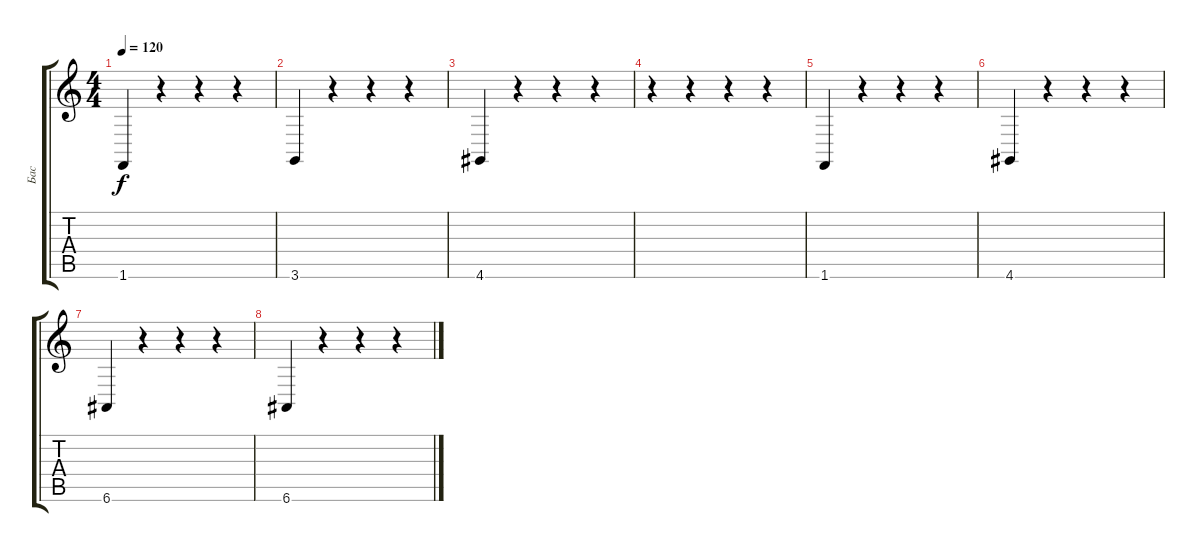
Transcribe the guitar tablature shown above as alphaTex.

\track ("Бас" "Бас") {instrument orchestralharp}
\staff {score tabs}
\tuning (E4 B3 G3 D3 A2 E2) {hide}
\ts (4 4)
\tempo 120
\clef g2
\ks c
1.6.4{dy f} r.4 r.4 r.4 |
3.6.4 r.4 r.4 r.4 |
4.6.4 r.4 r.4 r.4 |
r.4 r.4 r.4 r.4 |
1.6.4 r.4 r.4 r.4 |
4.6.4 r.4 r.4 r.4 |
6.6.4 r.4 r.4 r.4 |
6.6.4 r.4 r.4 r.4
